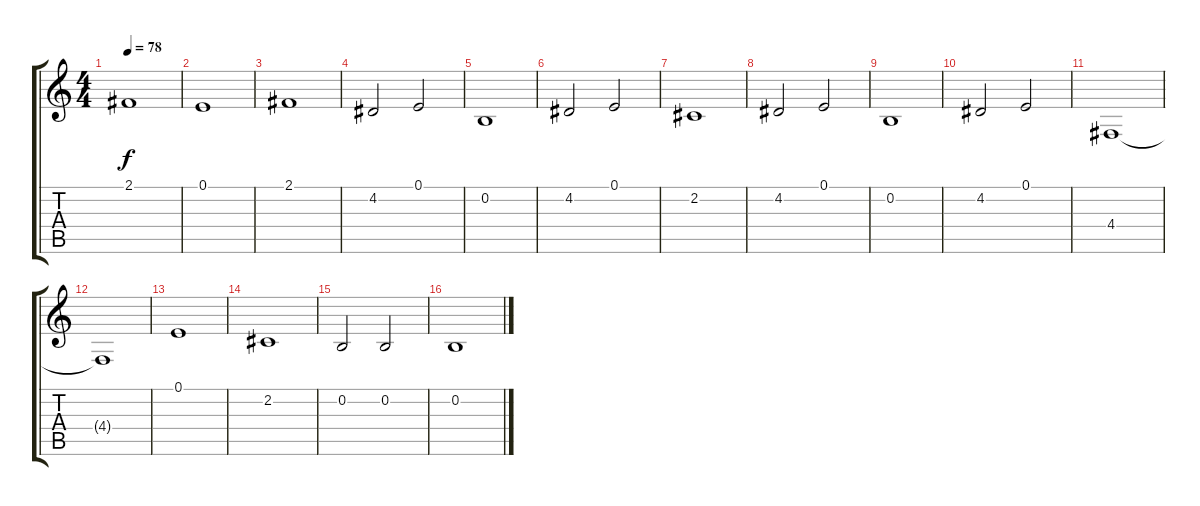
\track "" {instrument stringensemble1}
\staff {score tabs}
\tuning (E4 B3 G3 D3 A2 E2) {hide}
\ts (4 4)
\tempo 78
\clef g2
\ks c
2.1.1{dy f} |
0.1.1 |
2.1.1 |
4.2.2 0.1.2 |
0.2.1 |
4.2.2 0.1.2 |
2.2.1 |
4.2.2 0.1.2 |
0.2.1 |
4.2.2 0.1.2 |
4.4.1 |
4.4{t}.1 |
0.1.1 |
2.2.1 |
0.2.2 0.2.2 |
0.2.1
